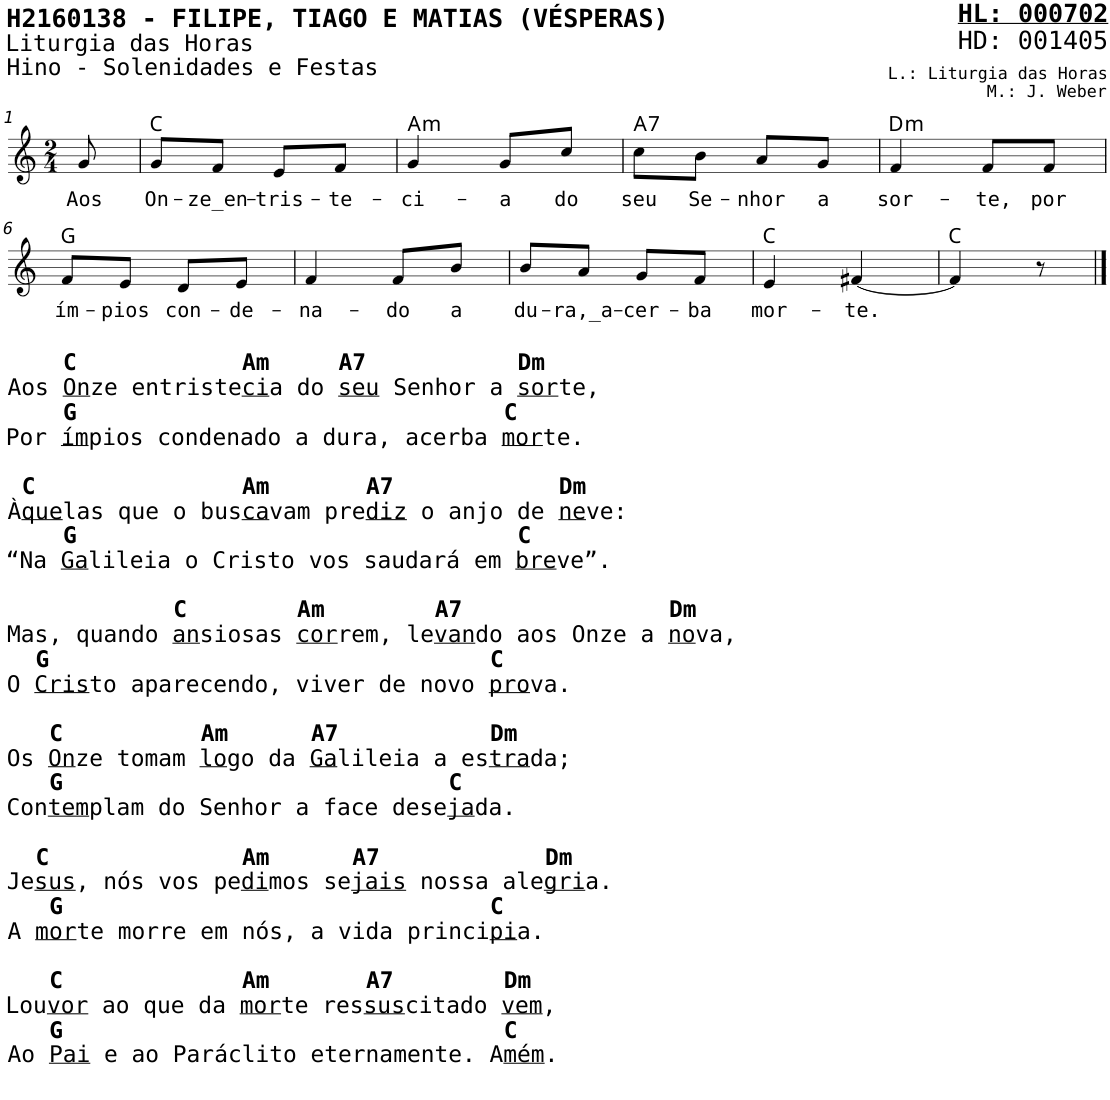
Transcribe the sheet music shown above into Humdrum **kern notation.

**kern	**text	**harte
*part1	*part1	*part1
*staff1	*staff1	*
*I"Voz	*	*
*I'V	*	*
*stria5	*	*
*clefG2	*	*
*k[]	*	*
*M2/4	*	*
=1	=1	=1
!	!LO:LY:b	!
8g/	Aos	.
=2	=2	=2
!	!LO:LY:b	!
8g/L	On-	C:maj
!	!LO:LY:b	!
8f/J	-ze_en-	.
!	!LO:LY:b	!
8e/L	-tris-	.
!	!LO:LY:b	!
8f/J	-te-	.
=3	=3	=3
!	!LO:LY:b	!LO:H:kt=m
4g/	-ci-	A:min
!	!LO:LY:b	!
8g/L	-a	.
!	!LO:LY:b	!
8cc/J	do	.
=4	=4	=4
!	!LO:LY:b	!LO:H:kt=7
8cc\L	seu	A:7
!	!LO:LY:b	!
8b\J	Se-	.
!	!LO:LY:b	!
8a/L	-nhor	.
!	!LO:LY:b	!
8g/J	a	.
=5	=5	=5
!	!LO:LY:b	!LO:H:kt=m
4f/	sor-	D:min
!	!LO:LY:b	!
8f/L	-te,	.
!	!LO:LY:b	!
8f/J	por	.
!!LO:LB:g=z
=6	=6	=6
!LO:TX:b:B:t=C &nbsp;          Am     A7           Dm	!	!
!LO:TX:b:t=Aos	!	!
!LO:TX:b:t=On	!	!
!LO:TX:b:t=ze entriste	!	!
!LO:TX:b:t=ci	!	!
!LO:TX:b:t=a do	!	!
!LO:TX:b:t=seu	!	!
!LO:TX:b:t=Senhor a	!	!
!LO:TX:b:t=sor	!	!
!LO:TX:b:t=te,	!	!
!LO:TX:b:B:t=G                               C	!	!
!LO:TX:b:t=Por	!	!
!LO:TX:b:t=ím	!	!
!LO:TX:b:t=pios condenado a dura, acerba	!	!
!LO:TX:b:t=mor	!	!
!LO:TX:b:t=te.	!	!
!LO:TX:b:B:t=C &nbsp;             Am       A7            Dm	!	!
!LO:TX:b:t=À	!	!
!LO:TX:b:t=que	!	!
!LO:TX:b:t=las que o bus	!	!
!LO:TX:b:t=ca	!	!
!LO:TX:b:t=vam pre	!	!
!LO:TX:b:t=diz	!	!
!LO:TX:b:t=o anjo de	!	!
!LO:TX:b:t=ne	!	!
!LO:TX:b:t=ve&colon;	!	!
!LO:TX:b:B:t=G                                C	!	!
!LO:TX:b:t=“Na	!	!
!LO:TX:b:t=Ga	!	!
!LO:TX:b:t=lileia o Cristo vos saudará em	!	!
!LO:TX:b:t=bre	!	!
!LO:TX:b:t=ve”.	!	!
!LO:TX:b:B:t=C &nbsp;      Am        A7               Dm	!	!
!LO:TX:b:t=Mas, quando	!	!
!LO:TX:b:t=an	!	!
!LO:TX:b:t=siosas	!	!
!LO:TX:b:t=cor	!	!
!LO:TX:b:t=rem, le	!	!
!LO:TX:b:t=van	!	!
!LO:TX:b:t=do aos Onze a	!	!
!LO:TX:b:t=no	!	!
!LO:TX:b:t=va,	!	!
!LO:TX:b:B:t=G                                C	!	!
!LO:TX:b:t=O	!	!
!LO:TX:b:t=Cris	!	!
!LO:TX:b:t=to aparecendo, viver de novo	!	!
!LO:TX:b:t=pro	!	!
!LO:TX:b:t=va.	!	!
!LO:TX:b:B:t=C &nbsp;        Am      A7           Dm	!	!
!LO:TX:b:t=Os	!	!
!LO:TX:b:t=On	!	!
!LO:TX:b:t=ze tomam	!	!
!LO:TX:b:t=lo	!	!
!LO:TX:b:t=go da	!	!
!LO:TX:b:t=Ga	!	!
!LO:TX:b:t=lileia a es	!	!
!LO:TX:b:t=tra	!	!
!LO:TX:b:t=da;	!	!
!LO:TX:b:B:t=G                            C	!	!
!LO:TX:b:t=Con	!	!
!LO:TX:b:t=tem	!	!
!LO:TX:b:t=plam do Senhor a face dese	!	!
!LO:TX:b:t=ja	!	!
!LO:TX:b:t=da.	!	!
!LO:TX:b:B:t=C &nbsp;            Am      A7            Dm	!	!
!LO:TX:b:t=Je	!	!
!LO:TX:b:t=sus	!	!
!LO:TX:b:t=, nós vos pe	!	!
!LO:TX:b:t=di	!	!
!LO:TX:b:t=mos se	!	!
!LO:TX:b:t=jais	!	!
!LO:TX:b:t=nossa ale	!	!
!LO:TX:b:t=gri	!	!
!LO:TX:b:t=a.	!	!
!LO:TX:b:B:t=G                               C	!	!
!LO:TX:b:t=A	!	!
!LO:TX:b:t=mor	!	!
!LO:TX:b:t=te morre em nós, a vida princi	!	!
!LO:TX:b:t=pi	!	!
!LO:TX:b:t=a.	!	!
!LO:TX:b:B:t=C &nbsp;           Am       A7        Dm	!	!
!LO:TX:b:t=Lou	!	!
!LO:TX:b:t=vor	!	!
!LO:TX:b:t=ao que da	!	!
!LO:TX:b:t=mor	!	!
!LO:TX:b:t=te res	!	!
!LO:TX:b:t=sus	!	!
!LO:TX:b:t=citado	!	!
!LO:TX:b:t=vem	!	!
!LO:TX:b:t=,	!	!
!LO:TX:b:B:t=G                                C	!	!
!LO:TX:b:t=Ao	!	!
!LO:TX:b:t=Pai	!	!
!LO:TX:b:t=e ao Paráclito eternamente. A	!	!
!LO:TX:b:t=mém	!	!
!LO:TX:b:t=.	!	!
!	!LO:LY:b	!
8f/L	ím-	G:maj
!	!LO:LY:b	!
8e/J	-pios	.
!	!LO:LY:b	!
8d/L	con-	.
!	!LO:LY:b	!
8e/J	-de-	.
=7	=7	=7
!	!LO:LY:b	!
4f/	-na-	.
!	!LO:LY:b	!
8f/L	-do	.
!	!LO:LY:b	!
8b/J	a	.
=8	=8	=8
!	!LO:LY:b	!
8b/L	du-	.
!	!LO:LY:b	!
8a/J	-ra,_a-	.
!	!LO:LY:b	!
8g/L	-cer-	.
!	!LO:LY:b	!
8f/J	-ba	.
=9	=9	=9
!	!LO:LY:b	!
4e/	mor-	C:maj
!	!LO:LY:b	!
[4f#X/	-te.	.
=10	=10	=10
4f#/]	.	C:maj
8r	.	.
==	==	==
*-	*-	*-
